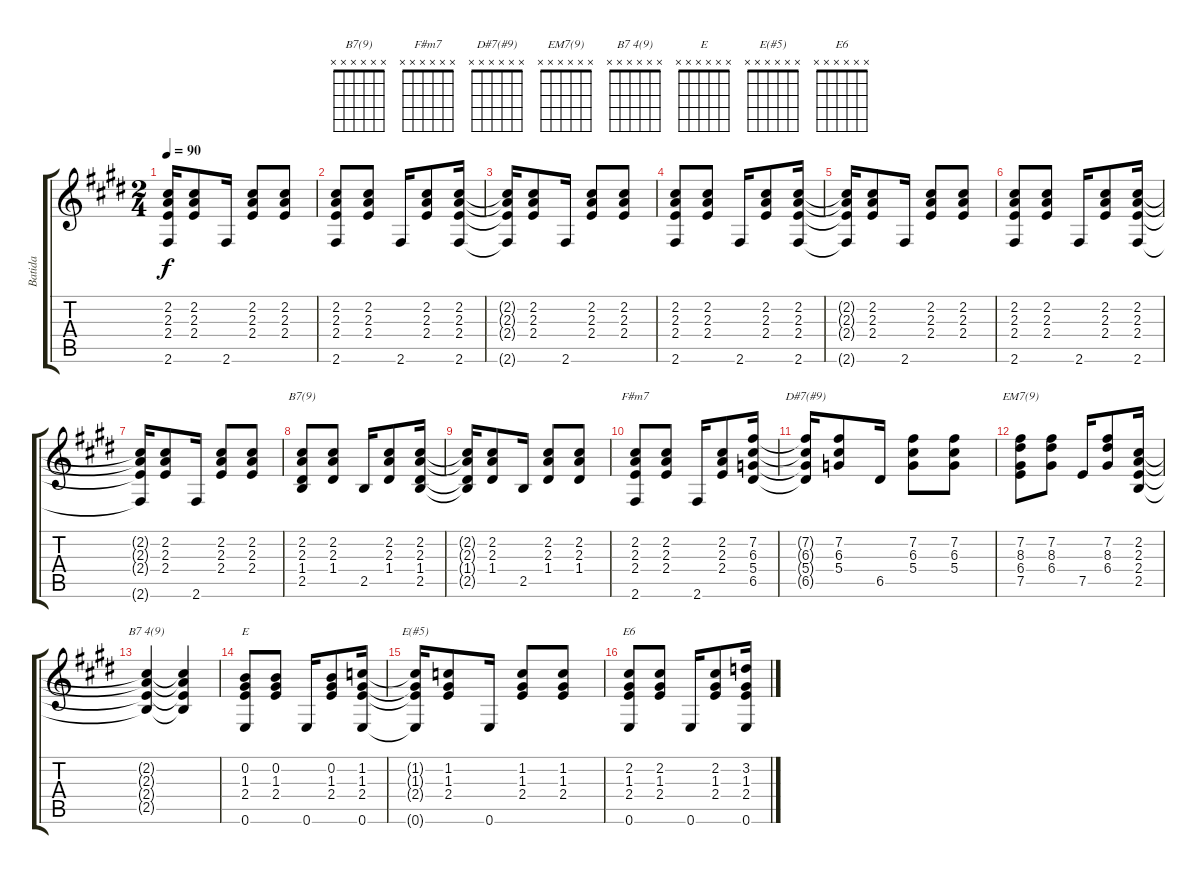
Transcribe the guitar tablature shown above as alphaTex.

\track ("Batida" "Batida") {instrument acousticguitarnylon}
\staff {score tabs}
\tuning (E4 B3 G3 D3 A2 E2) {hide}
\chord ("B7(9)" x x x x x x)
\chord ("F#m7" x x x x x x)
\chord ("D#7(#9)" x x x x x x)
\chord ("EM7(9)" x x x x x x)
\chord ("B7 4(9)" x x x x x x)
\chord ("E" x x x x x x)
\chord ("E(#5)" x x x x x x)
\chord ("E6" x x x x x x)
\ts (2 4)
\tempo 90
\clef g2
\ks e
(2.2{t} 2.3{t} 2.4{t} 2.6{t}).16{dy f} (2.2 2.3 2.4).8 2.6.16 (2.2 2.3 2.4).8 (2.2 2.3 2.4).8 |
(2.2 2.3 2.4 2.6).8 (2.2 2.3 2.4).8 2.6.16 (2.2 2.3 2.4).8 (2.2 2.3 2.4 2.6).16 |
(2.2{t} 2.3{t} 2.4{t} 2.6{t}).16 (2.2 2.3 2.4).8 2.6.16 (2.2 2.3 2.4).8 (2.2 2.3 2.4).8 |
(2.2 2.3 2.4 2.6).8 (2.2 2.3 2.4).8 2.6.16 (2.2 2.3 2.4).8 (2.2 2.3 2.4 2.6).16 |
(2.2{t} 2.3{t} 2.4{t} 2.6{t}).16 (2.2 2.3 2.4).8 2.6.16 (2.2 2.3 2.4).8 (2.2 2.3 2.4).8 |
(2.2 2.3 2.4 2.6).8 (2.2 2.3 2.4).8 2.6.16 (2.2 2.3 2.4).8 (2.2 2.3 2.4 2.6).16 |
(2.2{t} 2.3{t} 2.4{t} 2.6{t}).16 (2.2 2.3 2.4).8 2.6.16 (2.2 2.3 2.4).8 (2.2 2.3 2.4).8 |
(2.2 2.3 1.4 2.5).8{ch "B7(9)"} (2.2 2.3 1.4).8 2.5.16 (2.2 2.3 1.4).8 (2.2 2.3 1.4 2.5).16 |
(2.2{t} 2.3{t} 1.4{t} 2.5{t}).16 (2.2 2.3 1.4).8 2.5.16 (2.2 2.3 1.4).8 (2.2 2.3 1.4).8 |
(2.2 2.3 2.4 2.6).8{ch "F#m7"} (2.2 2.3 2.4).8 2.6.16 (2.2 2.3 2.4).8 (7.2 6.3 5.4 6.5).16 |
(7.2{t} 6.3{t} 5.4{t} 6.5{t}).16{ch "D#7(#9)"} (7.2 6.3 5.4).8 6.5.16 (7.2 6.3 5.4).8 (7.2 6.3 5.4).8 |
(7.2 8.3 6.4 7.5).8{ch "EM7(9)"} (7.2 8.3 6.4).8 7.5.16 (7.2 8.3 6.4).8 (2.2 2.3 2.4 2.5).16 |
(2.2{t} 2.3{t} 2.4{t} 2.5{t}).4{ch "B7 4(9)"} (2.2{t} 2.3{t} 2.4{t} 2.5{t}).4 |
(0.2 1.3 2.4 0.6).8{ch "E"} (0.2 1.3 2.4).8 0.6.16 (0.2 1.3 2.4).8 (1.2 1.3 2.4 0.6).16 |
(1.2{t} 1.3{t} 2.4{t} 0.6{t}).16{ch "E(#5)"} (1.2 1.3 2.4).8 0.6.16 (1.2 1.3 2.4).8 (1.2 1.3 2.4).8 |
(2.2 1.3 2.4 0.6).8{ch "E6"} (2.2 1.3 2.4).8 0.6.16 (2.2 1.3 2.4).8 (3.2 1.3 2.4 0.6).16
